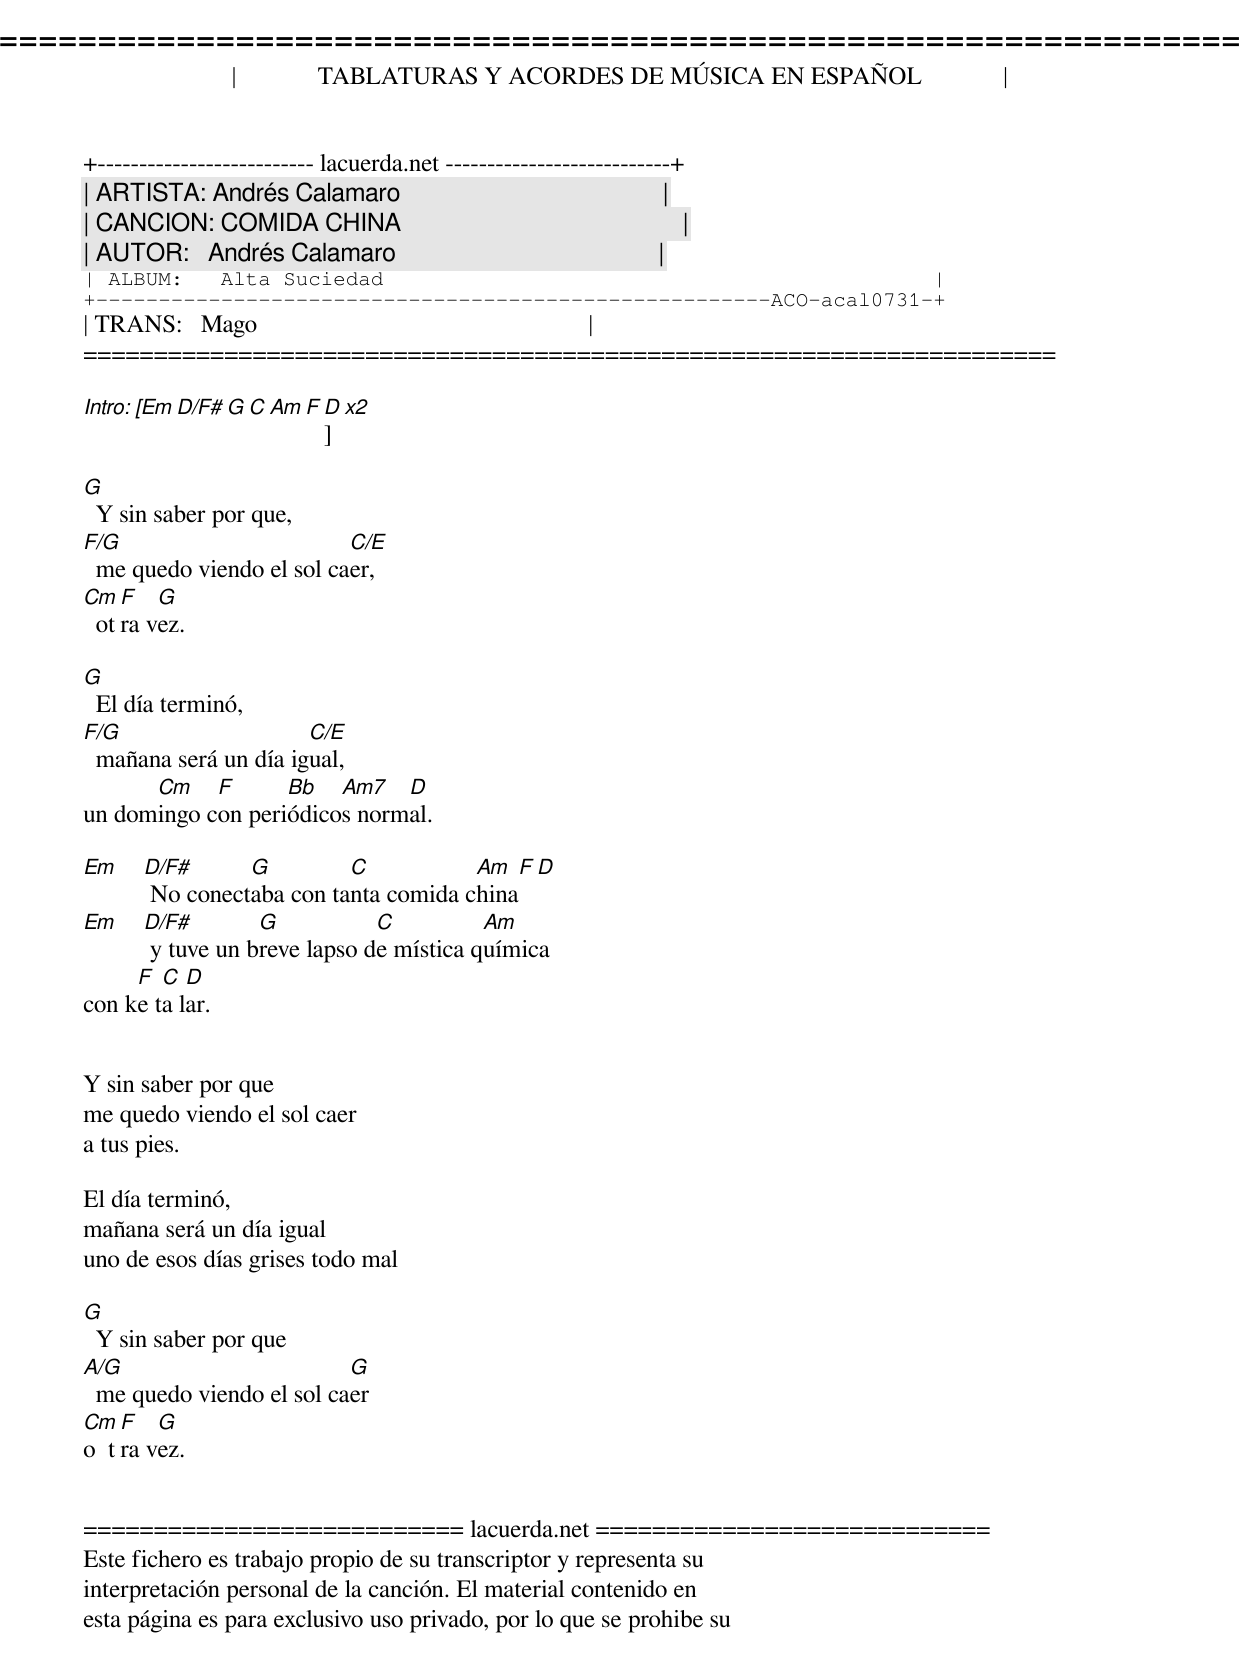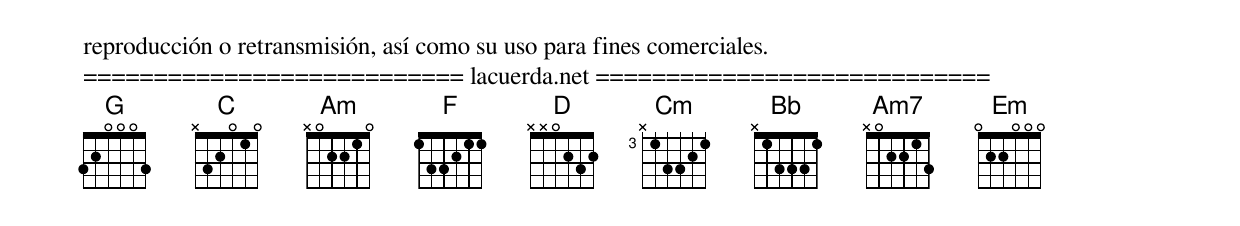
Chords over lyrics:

=====================================================================
|             TABLATURAS Y ACORDES DE MÚSICA EN ESPAÑOL             |
+-------------------------- lacuerda.net ---------------------------+
| ARTISTA: Andrés Calamaro                                          |
| CANCION: COMIDA CHINA                                             |
| AUTOR:   Andrés Calamaro                                          |
| ALBUM:   Alta Suciedad                                            |
+------------------------------------------------------ACO-acal0731-+
| TRANS:   Mago                                                     |
=====================================================================

Intro: [Em  D/F#  G  C  Am  F  D]  x2

G
  Y sin saber por que,
F/G                        C/E
  me quedo viendo el sol caer,
Cm  F   G
  otra vez.

G
  El día terminó,
F/G                    C/E
  mañana será un día igual,
      Cm    F      Bb   Am7   D
un domingo con periódicos normal.

Em  D/F#      G         C           Am   F D
     No conectaba con tanta comida china
Em  D/F#        G           C          Am
     y tuve un breve lapso de mística química
     F  C  D
con ke ta lar.


Y sin saber por que
me quedo viendo el sol caer
a tus pies.

El día terminó,
mañana será un día igual
uno de esos días grises todo mal

G
  Y sin saber por que
A/G                        G
  me quedo viendo el sol caer
Cm  F   G
o  tra vez.


=========================== lacuerda.net ============================
Este fichero es trabajo propio de su transcriptor y representa su
interpretación personal de la canción. El material contenido en
esta página es para exclusivo uso privado, por lo que se prohibe su
reproducción o retransmisión, así como su uso para fines comerciales.
=========================== lacuerda.net ============================
